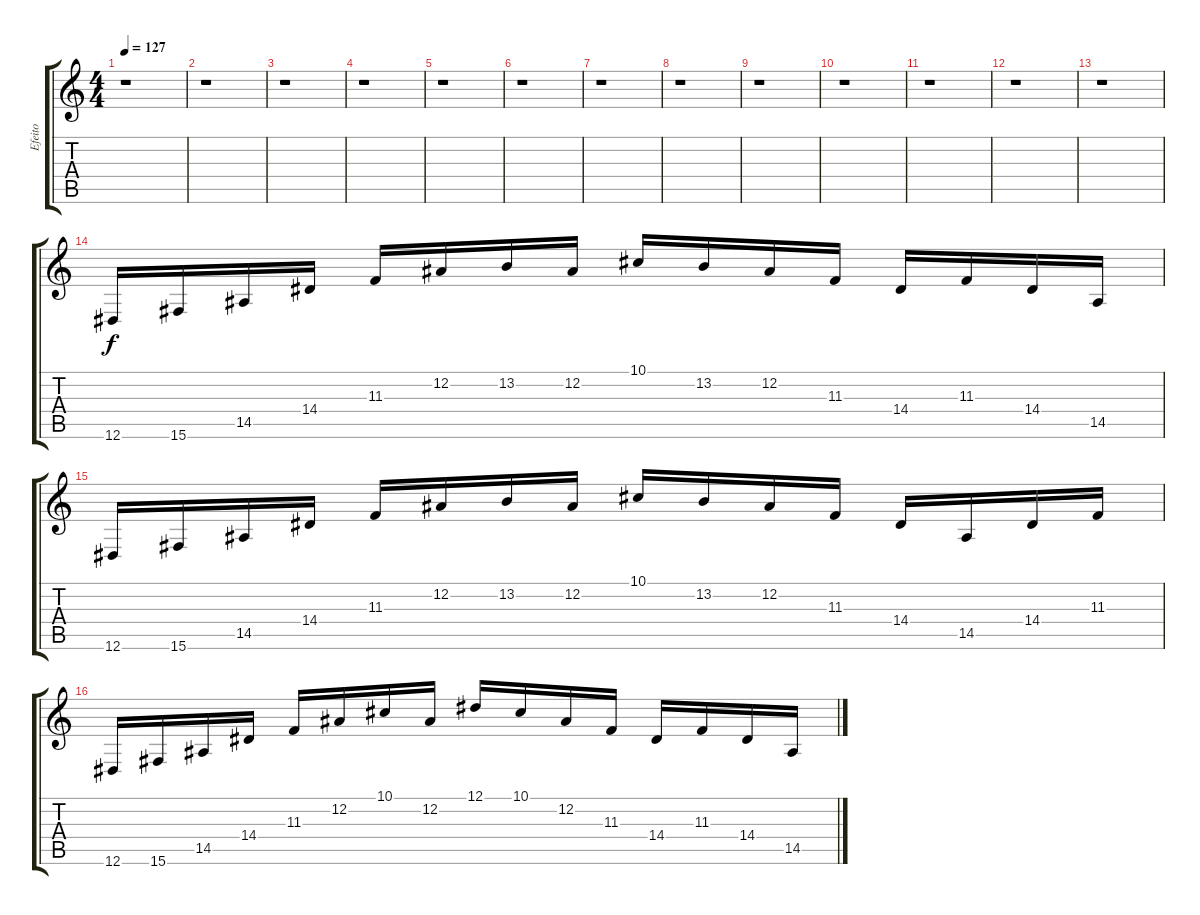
\track ("Efeito" "Efeito") {instrument lead1square}
\staff {score tabs}
\tuning (Eb4 Bb3 Gb3 Db3 Ab2 Eb2) {hide}
\ts (4 4)
\tempo 127
\clef g2
\ks c
r.1{dy f} |
r.1 |
r.1 |
r.1 |
r.1 |
r.1 |
r.1 |
r.1 |
r.1 |
r.1 |
r.1 |
r.1 |
r.1 |
12.6.16 15.6.16 14.5.16 14.4.16 11.3.16 12.2.16 13.2.16 12.2.16 10.1.16 13.2.16 12.2.16 11.3.16 14.4.16 11.3.16 14.4.16 14.5.16 |
12.6.16 15.6.16 14.5.16 14.4.16 11.3.16 12.2.16 13.2.16 12.2.16 10.1.16 13.2.16 12.2.16 11.3.16 14.4.16 14.5.16 14.4.16 11.3.16 |
12.6.16 15.6.16 14.5.16 14.4.16 11.3.16 12.2.16 10.1.16 12.2.16 12.1.16 10.1.16 12.2.16 11.3.16 14.4.16 11.3.16 14.4.16 14.5.16
